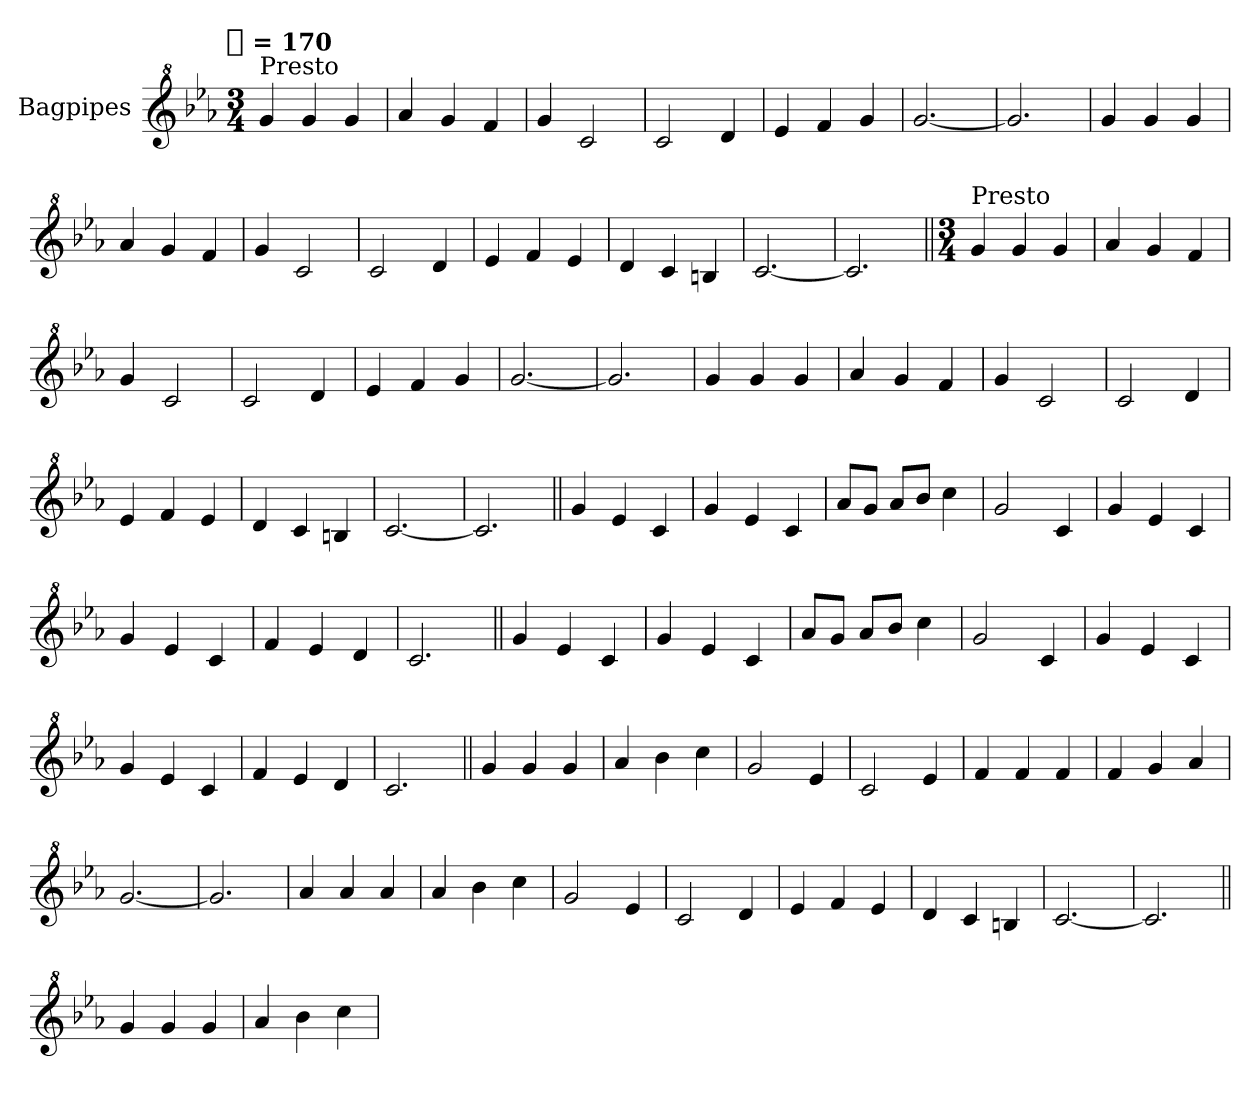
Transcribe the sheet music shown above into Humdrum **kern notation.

**kern
*part1
*staff1
*I"Bagpipes
*I'Bag
*clefG^2
*k[b-e-a-]
*E-:
!!LO:TX:omd:t=[quarter] = 170
*M3/4
*MM170
=1
!LO:TX:a:t=Presto
4gg
4gg
4gg
=
4aa-
4gg
4ff
=
4gg
2cc
=
2cc
4dd
=
4ee-
4ff
4gg
=
[2.gg
=
2.gg]
=
4gg
4gg
4gg
=
4aa-
4gg
4ff
=
4gg
2cc
=
2cc
4dd
=
4ee-
4ff
4ee-
=
4dd
4cc
4bn
=
[2.cc
=
2.cc]
=||
*M3/4
*MM170
!LO:TX:a:t=Presto
4gg
4gg
4gg
=
4aa-
4gg
4ff
=
4gg
2cc
=
2cc
4dd
=
4ee-
4ff
4gg
=
[2.gg
=
2.gg]
=
4gg
4gg
4gg
=
4aa-
4gg
4ff
=
4gg
2cc
=
2cc
4dd
=
4ee-
4ff
4ee-
=
4dd
4cc
4bn
=
[2.cc
=
2.cc]
=||
4gg
4ee-
4cc
=
4gg
4ee-
4cc
=
8aa-L
8ggJ
8aa-L
8bb-J
4ccc
=
2gg
4cc
=
4gg
4ee-
4cc
=
4gg
4ee-
4cc
=
4ff
4ee-
4dd
=
2.cc
=||
4gg
4ee-
4cc
=
4gg
4ee-
4cc
=
8aa-L
8ggJ
8aa-L
8bb-J
4ccc
=
2gg
4cc
=
4gg
4ee-
4cc
=
4gg
4ee-
4cc
=
4ff
4ee-
4dd
=
2.cc
=||
4gg
4gg
4gg
=
4aa-
4bb-
4ccc
=
2gg
4ee-
=
2cc
4ee-
=
4ff
4ff
4ff
=
4ff
4gg
4aa-
=
[2.gg
=
2.gg]
=
4aa-
4aa-
4aa-
=
4aa-
4bb-
4ccc
=
2gg
4ee-
=
2cc
4dd
=
4ee-
4ff
4ee-
=
4dd
4cc
4bn
=
[2.cc
=
2.cc]
=||
4gg
4gg
4gg
=
4aa-
4bb-
4ccc
=
*-
